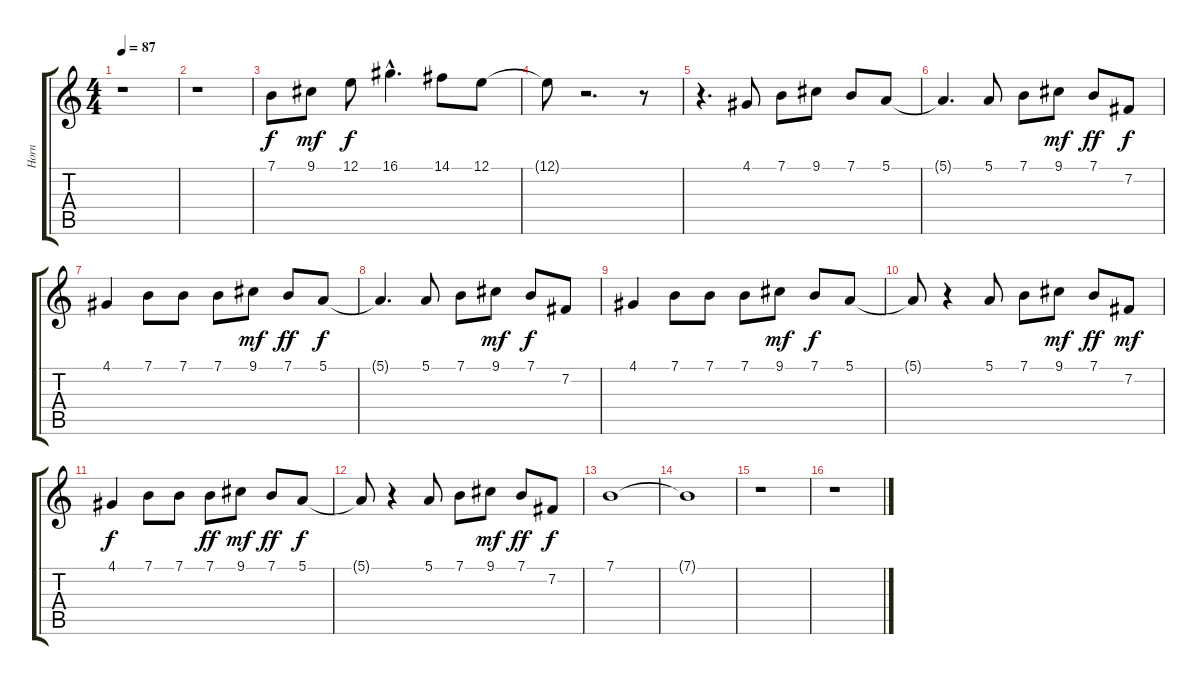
\track ("Horn" "Horn") {instrument englishhorn}
\staff {score tabs}
\tuning (E4 B3 G3 D3 A2 E2) {hide}
\ts (4 4)
\tempo 87
\clef g2
\ks c
r.1{dy f} |
r.1 |
7.1.8 9.1.8{dy mf} 12.1.8{dy f} 16.1{hac}.4{d} 14.1.8 12.1.8 |
12.1{t}.8 r.2{d} r.8 |
r.4{d} 4.1.8 7.1.8 9.1.8 7.1.8 5.1.8 |
5.1{t}.4{d} 5.1.8 7.1.8 9.1.8{dy mf} 7.1.8{dy ff} 7.2.8{dy f} |
4.1.4 7.1.8 7.1.8 7.1.8 9.1.8{dy mf} 7.1.8{dy ff} 5.1.8{dy f} |
5.1{t}.4{d} 5.1.8 7.1.8 9.1.8{dy mf} 7.1.8{dy f} 7.2.8 |
4.1.4 7.1.8 7.1.8 7.1.8 9.1.8{dy mf} 7.1.8{dy f} 5.1.8 |
5.1{t}.8 r.4 5.1.8 7.1.8 9.1.8{dy mf} 7.1.8{dy ff} 7.2.8{dy mf} |
4.1.4{dy f} 7.1.8 7.1.8 7.1.8{dy ff} 9.1.8{dy mf} 7.1.8{dy ff} 5.1.8{dy f} |
5.1{t}.8 r.4 5.1.8 7.1.8 9.1.8{dy mf} 7.1.8{dy ff} 7.2.8{dy f} |
7.1.1 |
7.1{t}.1 |
r.1 |
r.1
